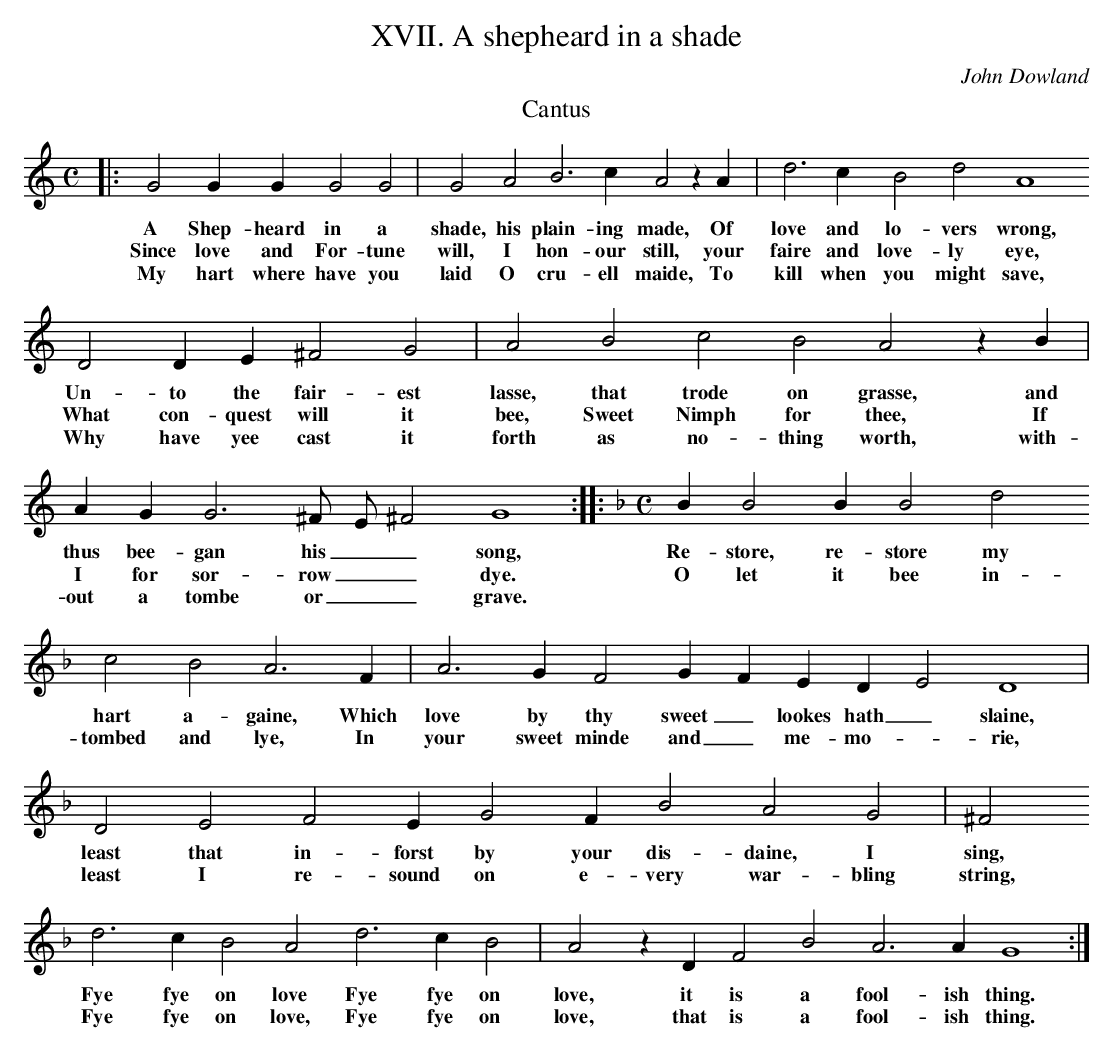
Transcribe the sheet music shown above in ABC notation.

X:1
T:XVII. A shepheard in a shade
C: John Dowland
M:C
L:1/4
K:Gmixolydian
T:Cantus
|:G2 G G G2 G2 | G2 A2 B3 c A2 z A | d3 c B2 d2 A4
w: A Shep- heard in a shade, his plain- ing made, Of love and lo- vers wrong,
w: Since love and For- tune will, I hon- our still, your faire and love- ly eye,
w: My hart where have you laid O cru- ell maide, To kill when you might save,
D2 D E ^F2 G2 | A2 B2 c2 B2 A2 z B | A G G3 ^F/ E/ ^F2 G4 :: \
w:Un- to the fair- est lasse, that trode on grasse, and thus bee- gan his _ _ song, |
w:What con- quest will it bee, Sweet Nimph for thee, If I for sor- row _ _ dye.
w:Why have yee cast it forth as no- thing worth, with- out a tombe or _ _ grave.
K:Gdor
M:C
L:1/4
B B2 B B2 d2
w:Re- store, re- store my
w:O let it bee in-
c2 B2 A3 F | A3 G F2 G F E D E2 D4 | D2 E2 F2 E G2 F B2 A2 G2 | ^F2
w:hart a- gaine, Which love by thy sweet _ lookes hath _ slaine, least that in- forst by your dis- daine, I sing,
w:tombed and lye, In your sweet minde and _ me- mo- * rie, least I re- sound on e- very war- bling string,
  d3 c B2 A2 d3 c B2 | A2 z D F2 B2 A3 A G4 :|
w:Fye fye on love Fye fye on love, it is a fool- ish thing.
w:  Fye fye on love, Fye fye on love, that is a fool- ish thing.
